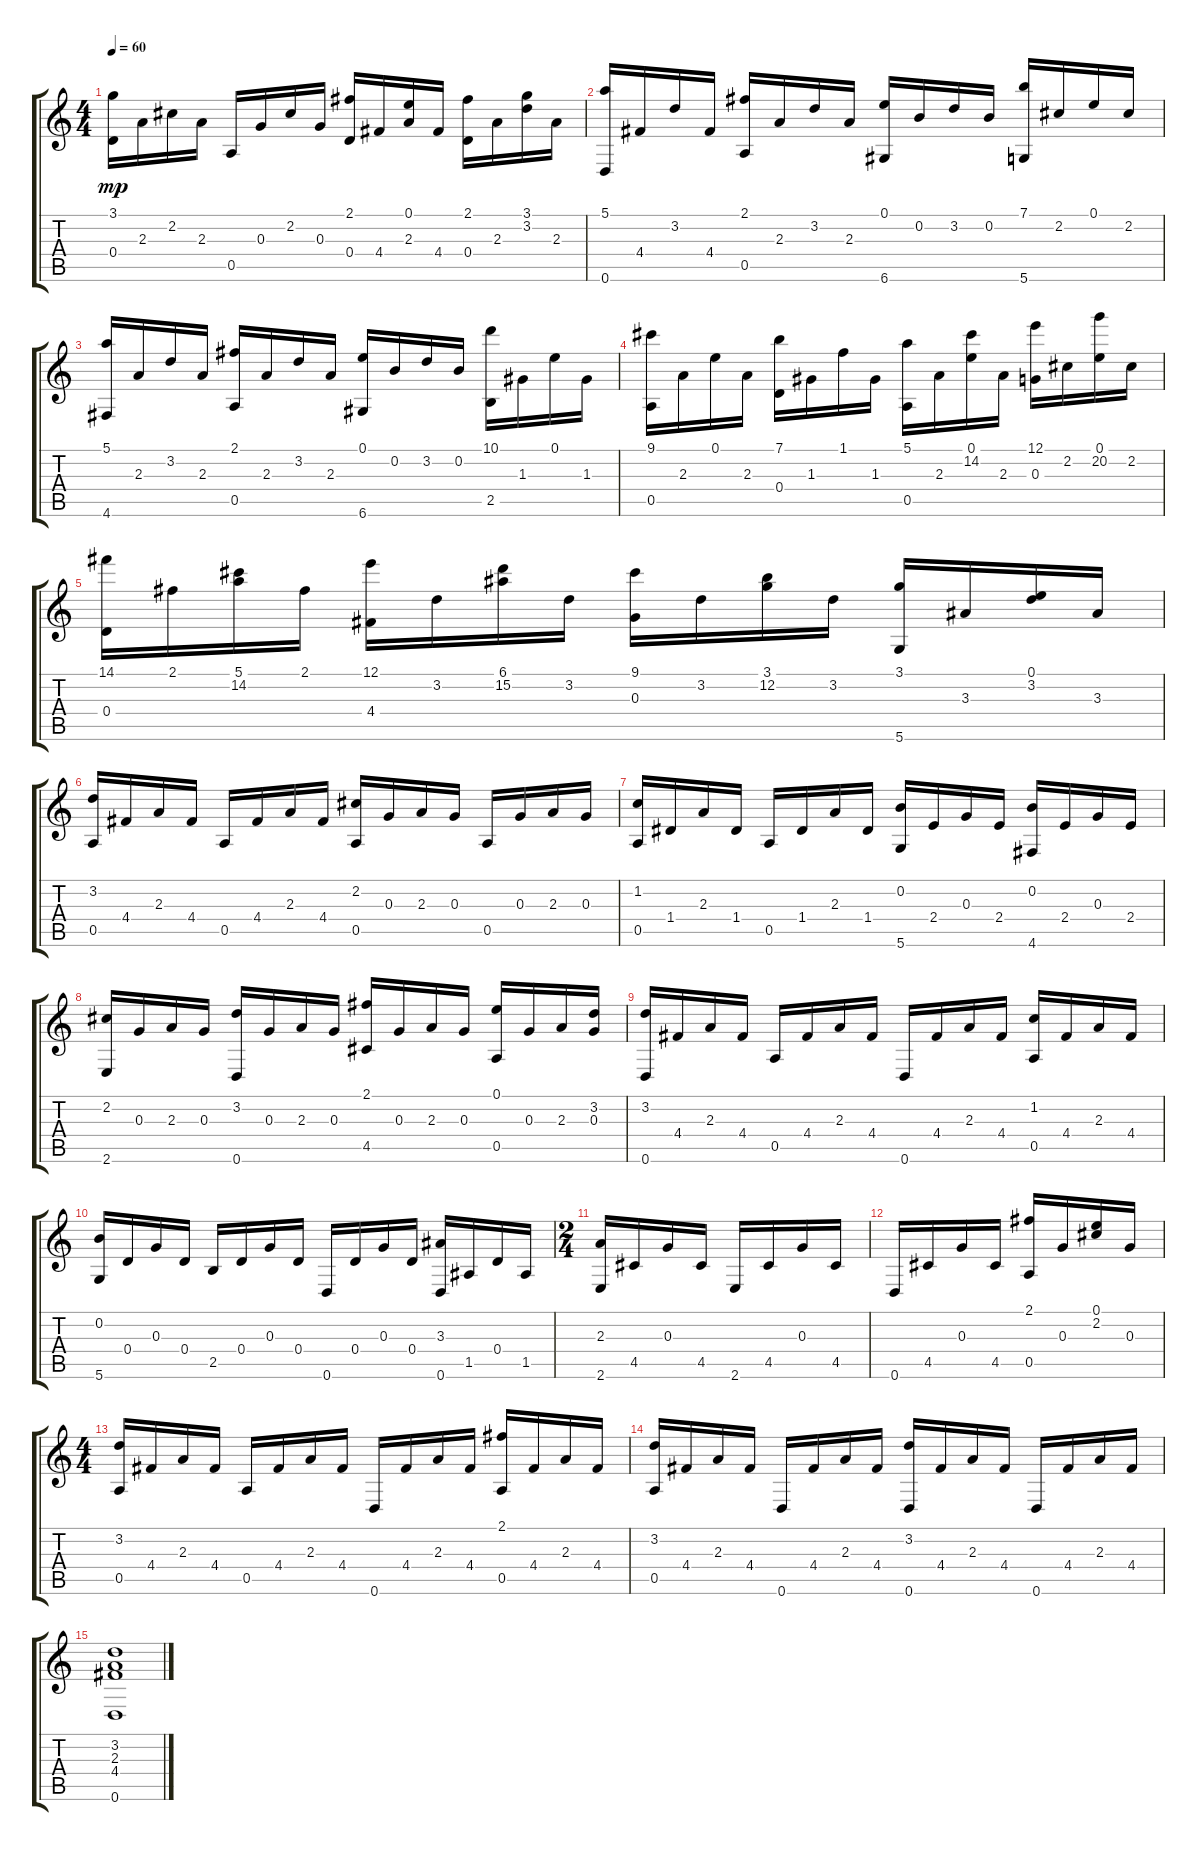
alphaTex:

\track "" {instrument acousticguitarnylon}
\staff {score tabs}
\tuning (E4 B3 G3 D3 A2 D2) {hide}
\ts (4 4)
\tempo 60
\clef g2
\ks c
(3.1 0.4).16{dy mp} 2.3.16 2.2.16 2.3.16 0.5.16 0.3.16 2.2.16 0.3.16 (2.1 0.4).16 4.4.16 (0.1 2.3).16 4.4.16 (2.1 0.4).16 2.3.16 (3.1 3.2).16 2.3.16 |
(5.1 0.6).16 4.4.16 3.2.16 4.4.16 (2.1 0.5).16 2.3.16 3.2.16 2.3.16 (0.1 6.6).16 0.2.16 3.2.16 0.2.16 (7.1 5.6).16 2.2.16 0.1.16 2.2.16 |
(5.1 4.6).16 2.3.16 3.2.16 2.3.16 (2.1 0.5).16 2.3.16 3.2.16 2.3.16 (0.1 6.6).16 0.2.16 3.2.16 0.2.16 (10.1 2.5).16 1.3.16 0.1.16 1.3.16 |
(9.1 0.5).16 2.3.16 0.1.16 2.3.16 (7.1 0.4).16 1.3.16 1.1.16 1.3.16 (5.1 0.5).16 2.3.16 (0.1 14.2).16 2.3.16 (12.1 0.3).16 2.2.16 (0.1 20.2).16 2.2.16 |
(14.1 0.4).16 2.1.16 (5.1 14.2).16 2.1.16 (12.1 4.4).16 3.2.16 (6.1 15.2).16 3.2.16 (9.1 0.3).16 3.2.16 (3.1 12.2).16 3.2.16 (3.1 5.6).16 3.3.16 (0.1 3.2).16 3.3.16 |
(3.2 0.5).16 4.4.16 2.3.16 4.4.16 0.5.16 4.4.16 2.3.16 4.4.16 (2.2 0.5).16 0.3.16 2.3.16 0.3.16 0.5.16 0.3.16 2.3.16 0.3.16 |
(1.2 0.5).16 1.4.16 2.3.16 1.4.16 0.5.16 1.4.16 2.3.16 1.4.16 (0.2 5.6).16 2.4.16 0.3.16 2.4.16 (0.2 4.6).16 2.4.16 0.3.16 2.4.16 |
(2.2 2.6).16 0.3.16 2.3.16 0.3.16 (3.2 0.6).16 0.3.16 2.3.16 0.3.16 (2.1 4.5).16 0.3.16 2.3.16 0.3.16 (0.1 0.5).16 0.3.16 2.3.16 (3.2 0.3).16 |
(3.2 0.6).16 4.4.16 2.3.16 4.4.16 0.5.16 4.4.16 2.3.16 4.4.16 0.6.16 4.4.16 2.3.16 4.4.16 (1.2 0.5).16 4.4.16 2.3.16 4.4.16 |
(0.2 5.6).16 0.4.16 0.3.16 0.4.16 2.5.16 0.4.16 0.3.16 0.4.16 0.6.16 0.4.16 0.3.16 0.4.16 (3.3 0.6).16 1.5.16 0.4.16 1.5.16 |
\ts (2 4)
(2.3 2.6).16 4.5.16 0.3.16 4.5.16 2.6.16 4.5.16 0.3.16 4.5.16 |
0.6.16 4.5.16 0.3.16 4.5.16 (2.1 0.5).16 0.3.16 (0.1 2.2).16 0.3.16 |
\ts (4 4)
(3.2 0.5).16 4.4.16 2.3.16 4.4.16 0.5.16 4.4.16 2.3.16 4.4.16 0.6.16 4.4.16 2.3.16 4.4.16 (2.1 0.5).16 4.4.16 2.3.16 4.4.16 |
(3.2 0.5).16 4.4.16 2.3.16 4.4.16 0.6.16 4.4.16 2.3.16 4.4.16 (3.2 0.6).16 4.4.16 2.3.16 4.4.16 0.6.16 4.4.16 2.3.16 4.4.16 |
(3.2 2.3 4.4 0.6).1
